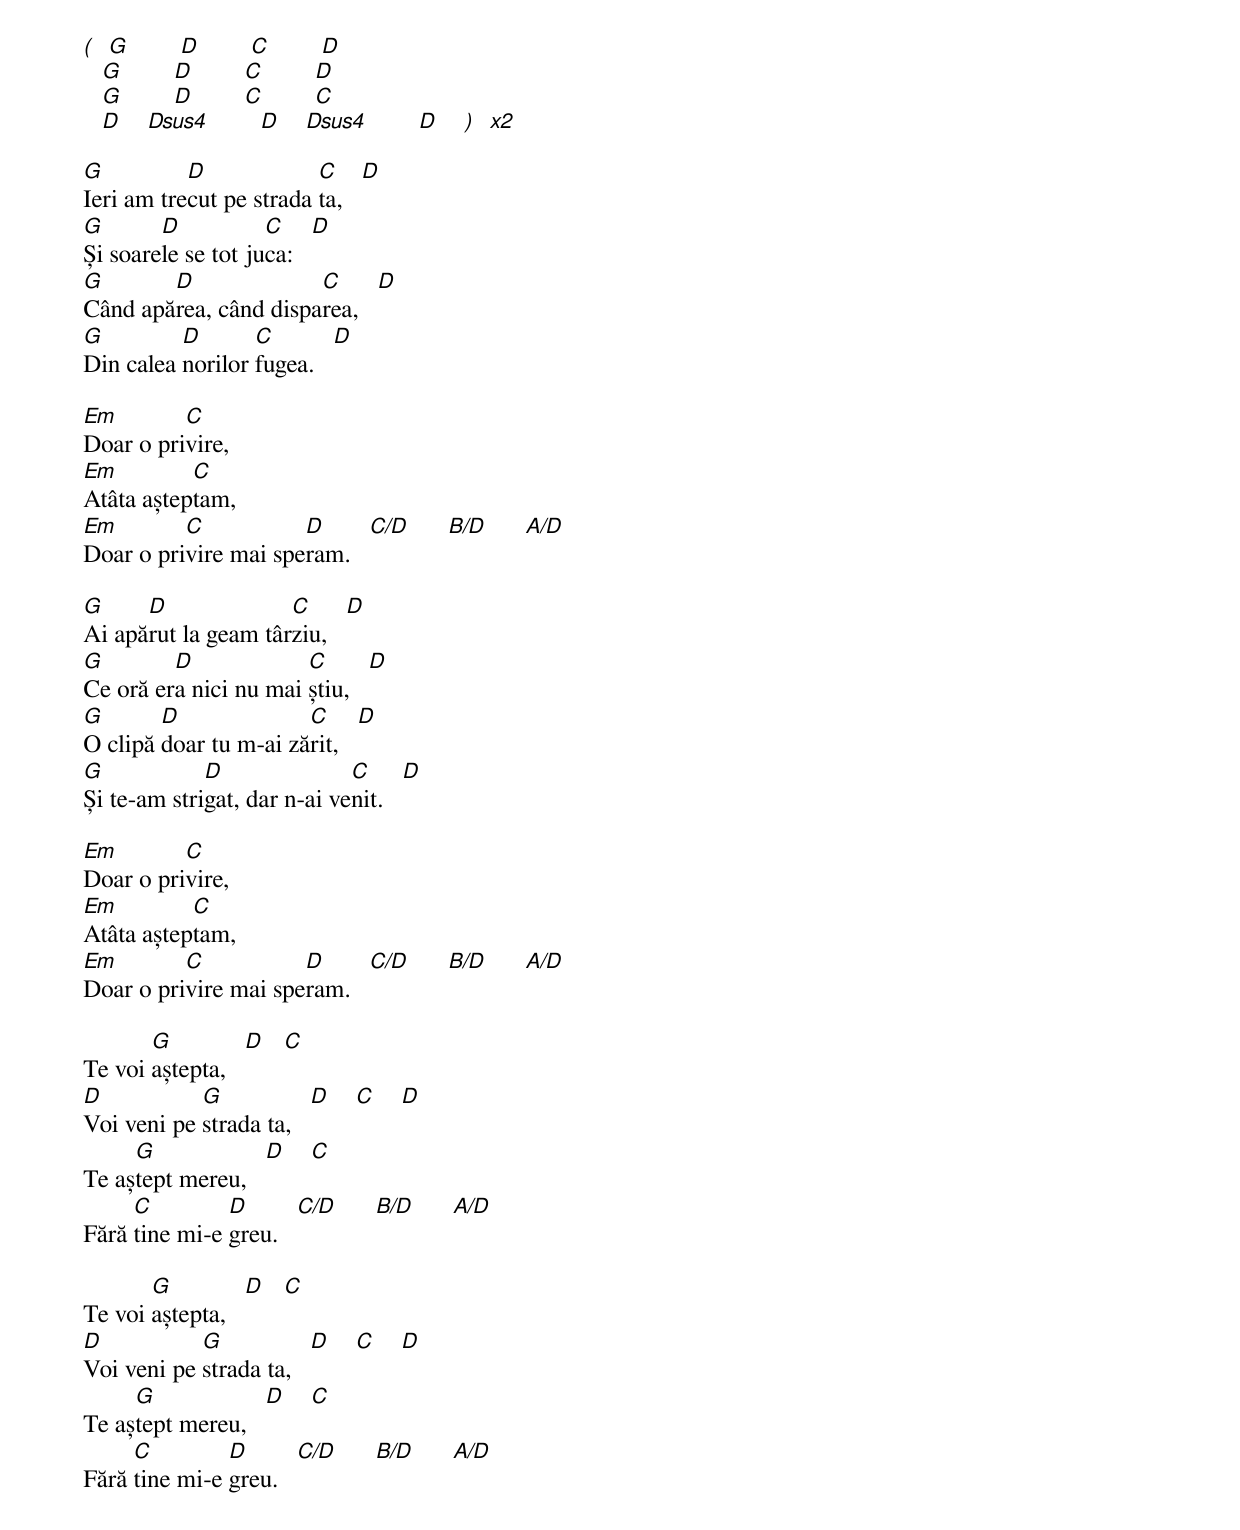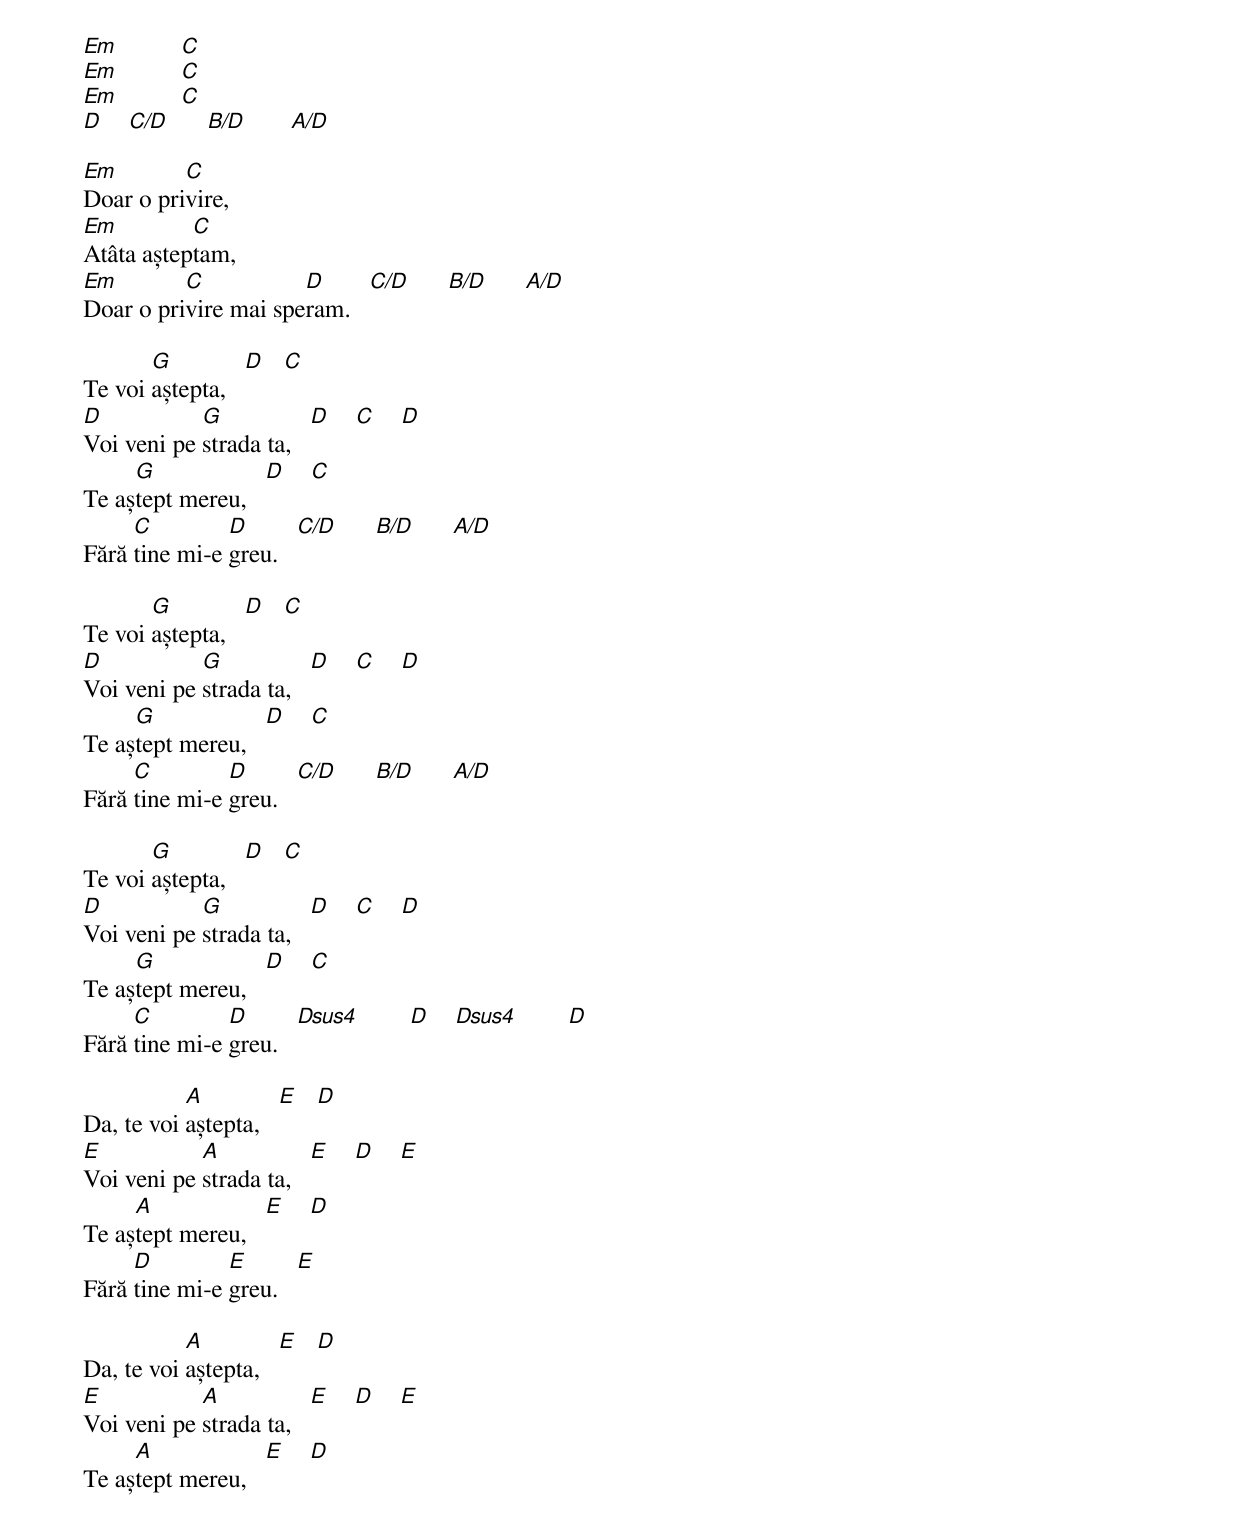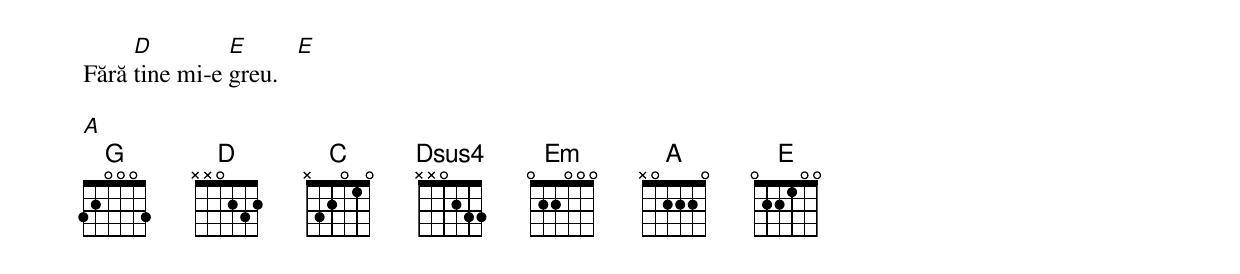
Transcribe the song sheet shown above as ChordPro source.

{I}
[(]  [G]        [D]        [C]        [D]
   [G]        [D]        [C]        [D]
   [G]        [D]        [C]        [C]
   [D]    [Dsus4]        [D]    [Dsus4]        [D]    [)]  [x2]

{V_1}
[G]Ieri am tre[D]cut pe strada [C]ta,   [D]
[G]Și soare[D]le se tot ju[C]ca:   [D]
[G]Când apă[D]rea, când dispa[C]rea,   [D]
[G]Din calea [D]norilor [C]fugea.   [D]

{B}
[Em]Doar o pri[C]vire,
[Em]Atâta aștep[C]tam,
[Em]Doar o pri[C]vire mai spe[D]ram.   [C/D]      [B/D]      [A/D]

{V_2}
[G]Ai apă[D]rut la geam târ[C]ziu,   [D]
[G]Ce oră er[D]a nici nu mai [C]știu,   [D]
[G]O clipă [D]doar tu m-ai ză[C]rit,   [D]
[G]Și te-am stri[D]gat, dar n-ai ve[C]nit.   [D]

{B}
[Em]Doar o pri[C]vire,
[Em]Atâta aștep[C]tam,
[Em]Doar o pri[C]vire mai spe[D]ram.   [C/D]      [B/D]      [A/D]

{C}
Te voi [G]aștepta,   [D]   [C]
[D]Voi veni pe [G]strada ta,   [D]    [C]    [D]
Te aș[G]tept mereu,   [D]    [C]
Fără [C]tine mi-e [D]greu.   [C/D]      [B/D]      [A/D]

{C}
Te voi [G]aștepta,   [D]   [C]
[D]Voi veni pe [G]strada ta,   [D]    [C]    [D]
Te aș[G]tept mereu,   [D]    [C]
Fără [C]tine mi-e [D]greu.   [C/D]      [B/D]      [A/D]

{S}
[Em]          [C]
[Em]          [C]
[Em]          [C]
[D]    [C/D]      [B/D]       [A/D]

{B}
[Em]Doar o pri[C]vire,
[Em]Atâta aștep[C]tam,
[Em]Doar o pri[C]vire mai spe[D]ram.   [C/D]      [B/D]      [A/D]

{C}
Te voi [G]aștepta,   [D]   [C]
[D]Voi veni pe [G]strada ta,   [D]    [C]    [D]
Te aș[G]tept mereu,   [D]    [C]
Fără [C]tine mi-e [D]greu.   [C/D]      [B/D]      [A/D]

{C}
Te voi [G]aștepta,   [D]   [C]
[D]Voi veni pe [G]strada ta,   [D]    [C]    [D]
Te aș[G]tept mereu,   [D]    [C]
Fără [C]tine mi-e [D]greu.   [C/D]      [B/D]      [A/D]

{C}
Te voi [G]aștepta,   [D]   [C]
[D]Voi veni pe [G]strada ta,   [D]    [C]    [D]
Te aș[G]tept mereu,   [D]    [C]
Fără [C]tine mi-e [D]greu.   [Dsus4]        [D]    [Dsus4]        [D]

{C}
Da, te voi [A]aștepta,   [E]   [D]
[E]Voi veni pe [A]strada ta,   [E]    [D]    [E]
Te aș[A]tept mereu,   [E]    [D]
Fără [D]tine mi-e [E]greu.   [E]

{C}
Da, te voi [A]aștepta,   [E]   [D]
[E]Voi veni pe [A]strada ta,   [E]    [D]    [E]
Te aș[A]tept mereu,   [E]    [D]
Fără [D]tine mi-e [E]greu.   [E]

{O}
[A]
